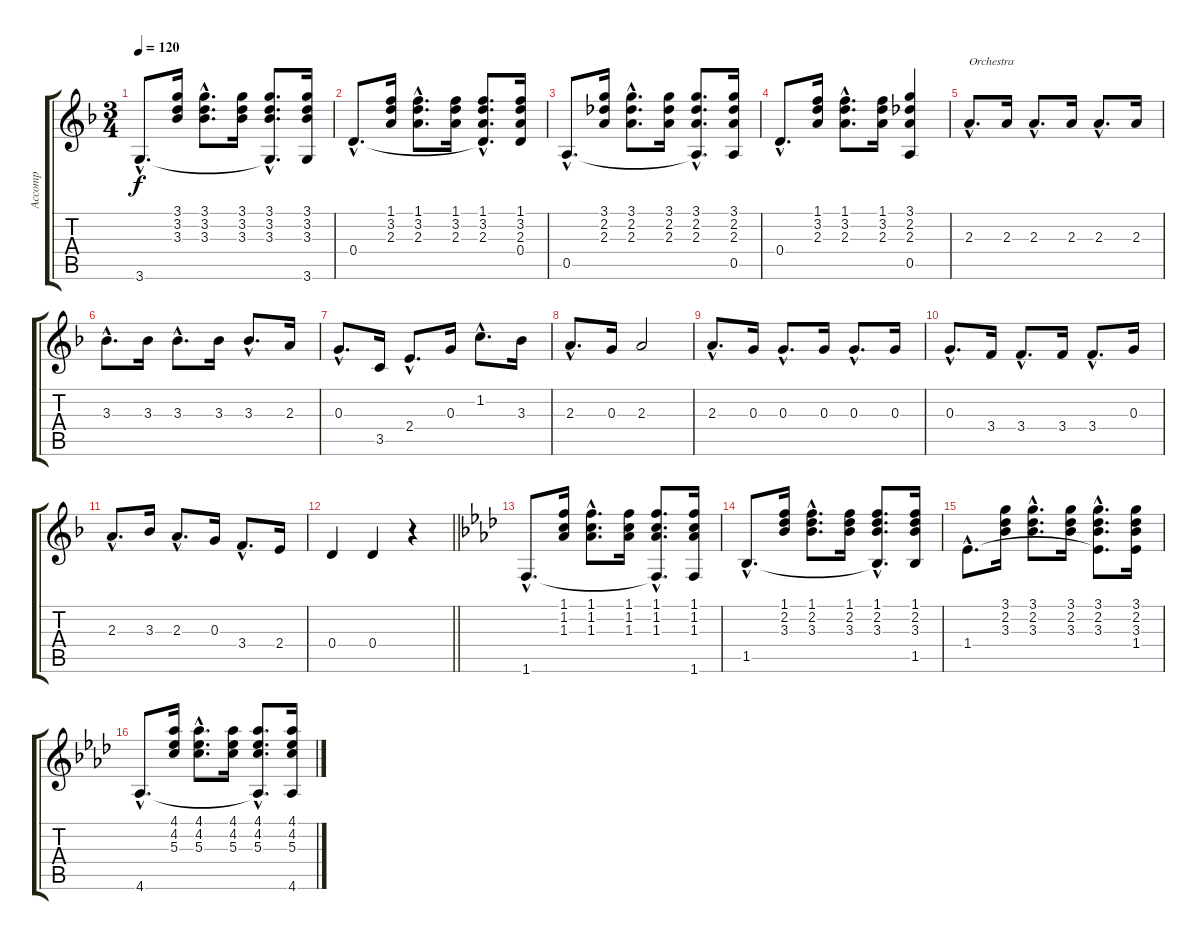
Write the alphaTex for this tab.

\track ("Accomp" "Accomp") {instrument acousticguitarnylon}
\staff {score tabs}
\tuning (E4 B3 G3 D3 A2 E2) {hide}
\ts (3 4)
\tempo 120
\clef g2
\ks f
3.6{hac}.8{d dy f} (3.1 3.2 3.3).16 (3.1{hac} 3.2{hac} 3.3{hac}).8{d} (3.1 3.2 3.3).16 (3.1{hac} 3.2{hac} 3.3{hac} 3.6{hac t}).8{d} (3.1 3.2 3.3 3.6).16 |
0.4{hac}.8{d} (1.1 3.2 2.3).16 (1.1{hac} 3.2{hac} 2.3{hac}).8{d} (1.1 3.2 2.3).16 (1.1{hac} 3.2{hac} 2.3{hac} 0.4{hac t}).8{d} (1.1 3.2 2.3 0.4).16 |
0.5{hac}.8{d} (3.1 2.2 2.3).16 (3.1{hac} 2.2{hac} 2.3{hac}).8{d} (3.1 2.2 2.3).16 (3.1{hac} 2.2{hac} 2.3{hac} 0.5{hac t}).8{d} (3.1 2.2 2.3 0.5).16 |
0.4{hac}.8{d} (1.1 3.2 2.3).16 (1.1{hac} 3.2{hac} 2.3{hac}).8{d} (1.1 3.2 2.3).16 (3.1 2.2 2.3 0.5).4 |
2.3{hac}.8{d txt "Orchestra" volume 13 instrument stringensemble1} 2.3.16 2.3{hac}.8{d} 2.3.16 2.3{hac}.8{d} 2.3.16 |
3.3{hac}.8{d} 3.3.16 3.3{hac}.8{d} 3.3.16 3.3{hac}.8{d} 2.3.16 |
0.3{hac}.8{d} 3.5.16 2.4{hac}.8{d} 0.3.16 1.2{hac}.8{d} 3.3.16 |
2.3{hac}.8{d} 0.3.16 2.3.2 |
2.3{hac}.8{d} 0.3.16 0.3{hac}.8{d} 0.3.16 0.3{hac}.8{d} 0.3.16 |
0.3{hac}.8{d} 3.4.16 3.4{hac}.8{d} 3.4.16 3.4{hac}.8{d} 0.3.16 |
2.3{hac}.8{d} 3.3.16 2.3{hac}.8{d} 0.3.16 3.4{hac}.8{d} 2.4.16 |
\barLineRight lightlight
0.4.4 0.4.4 r.4 |
\ks ab
1.6{hac}.8{d volume 8 instrument acousticguitarnylon} (1.1 1.2 1.3).16 (1.1{hac} 1.2{hac} 1.3{hac}).8{d} (1.1 1.2 1.3).16 (1.1{hac} 1.2{hac} 1.3{hac} 1.6{hac t}).8{d} (1.1 1.2 1.3 1.6).16 |
1.5{hac}.8{d} (1.1 2.2 3.3).16 (1.1{hac} 2.2{hac} 3.3{hac}).8{d} (1.1 2.2 3.3).16 (1.1{hac} 2.2{hac} 3.3{hac} 1.5{hac t}).8{d} (1.1 2.2 3.3 1.5).16 |
1.4{hac}.8{d} (3.1 2.2 3.3).16 (3.1{hac} 2.2{hac} 3.3{hac}).8{d} (3.1 2.2 3.3).16 (3.1{hac} 2.2{hac} 3.3{hac} 1.4{hac t}).8{d} (3.1 2.2 3.3 1.4).16 |
4.6{hac}.8{d} (4.1 4.2 5.3).16 (4.1{hac} 4.2{hac} 5.3{hac}).8{d} (4.1 4.2 5.3).16 (4.1{hac} 4.2{hac} 5.3{hac} 4.6{hac t}).8{d} (4.1 4.2 5.3 4.6).16
